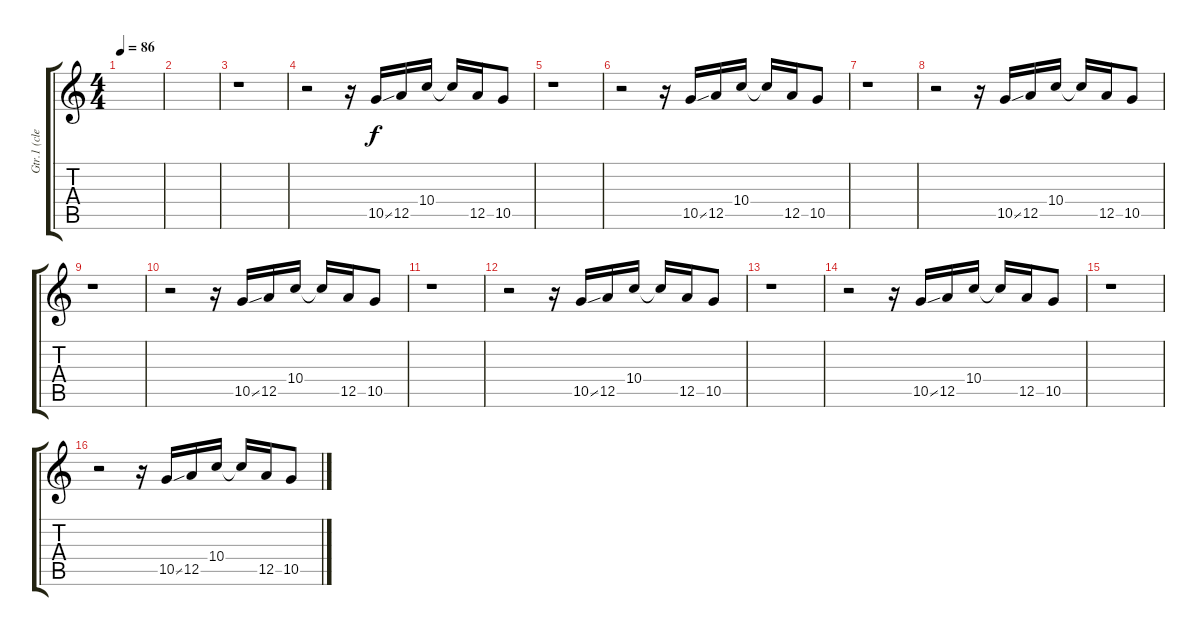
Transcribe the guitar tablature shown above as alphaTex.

\track ("Gtr.1 (clean)" "Gtr.1 (cle") {instrument electricguitarclean}
\staff {score tabs}
\tuning (E4 B3 G3 D3 A2 E2) {hide}
\ts (4 4)
\tempo 86
\clef g2
\ks c
|
|
r.1 |
r.2 r.16 10.5{ss}.16 12.5.16 10.4.16 10.4{t}.16 12.5.16 10.5.8 |
r.1 |
r.2 r.16 10.5{ss}.16 12.5.16 10.4.16 10.4{t}.16 12.5.16 10.5.8 |
r.1 |
r.2 r.16 10.5{ss}.16 12.5.16 10.4.16 10.4{t}.16 12.5.16 10.5.8 |
r.1 |
r.2 r.16 10.5{ss}.16 12.5.16 10.4.16 10.4{t}.16 12.5.16 10.5.8 |
r.1 |
r.2 r.16 10.5{ss}.16 12.5.16 10.4.16 10.4{t}.16 12.5.16 10.5.8 |
r.1 |
r.2 r.16 10.5{ss}.16 12.5.16 10.4.16 10.4{t}.16 12.5.16 10.5.8 |
r.1 |
r.2 r.16 10.5{ss}.16 12.5.16 10.4.16 10.4{t}.16 12.5.16 10.5.8
